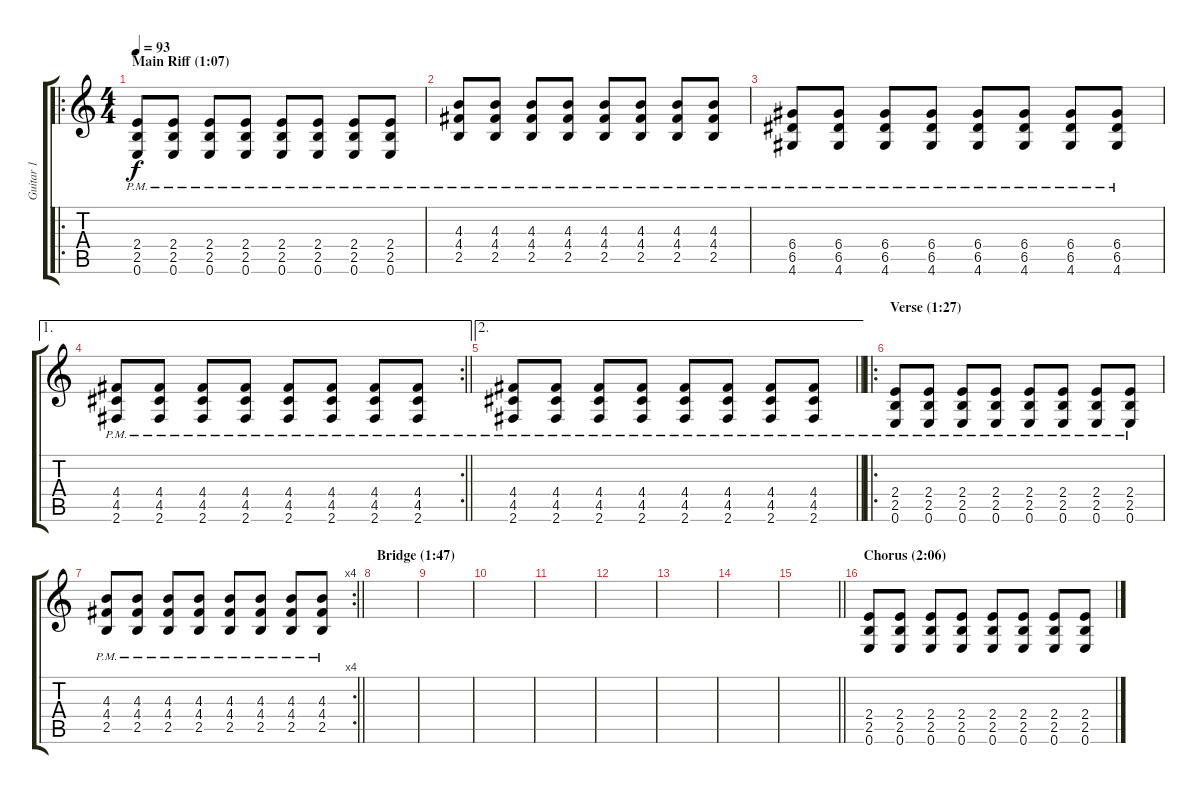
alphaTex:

\track ("Guitar 1" "Guitar 1") {instrument distortionguitar}
\staff {score tabs}
\tuning (E4 B3 G3 D3 A2 E2) {hide}
\ro
\ts (4 4)
\section ("" "Main Riff (1:07)")
\tempo 93
\clef g2
\ks c
(2.4{pm} 2.5{pm} 0.6{pm}).8{dy f} (2.4{pm} 2.5{pm} 0.6{pm}).8 (2.4{pm} 2.5{pm} 0.6{pm}).8 (2.4{pm} 2.5{pm} 0.6{pm}).8 (2.4{pm} 2.5{pm} 0.6{pm}).8 (2.4{pm} 2.5{pm} 0.6{pm}).8 (2.4{pm} 2.5{pm} 0.6{pm}).8 (2.4{pm} 2.5{pm} 0.6{pm}).8 |
(4.3{pm} 4.4{pm} 2.5{pm}).8 (4.3{pm} 4.4{pm} 2.5{pm}).8 (4.3{pm} 4.4{pm} 2.5{pm}).8 (4.3{pm} 4.4{pm} 2.5{pm}).8 (4.3{pm} 4.4{pm} 2.5{pm}).8 (4.3{pm} 4.4{pm} 2.5{pm}).8 (4.3{pm} 4.4{pm} 2.5{pm}).8 (4.3{pm} 4.4{pm} 2.5{pm}).8 |
(6.4{pm} 6.5{pm} 4.6{pm}).8 (6.4{pm} 6.5{pm} 4.6{pm}).8 (6.4{pm} 6.5{pm} 4.6{pm}).8 (6.4{pm} 6.5{pm} 4.6{pm}).8 (6.4{pm} 6.5{pm} 4.6{pm}).8 (6.4{pm} 6.5{pm} 4.6{pm}).8 (6.4{pm} 6.5{pm} 4.6{pm}).8 (6.4{pm} 6.5{pm} 4.6{pm}).8 |
\ae 1
\rc 2
\barLineRight lightlight
(4.4{pm} 4.5{pm} 2.6{pm}).8 (4.4{pm} 4.5{pm} 2.6{pm}).8 (4.4{pm} 4.5{pm} 2.6{pm}).8 (4.4{pm} 4.5{pm} 2.6{pm}).8 (4.4{pm} 4.5{pm} 2.6{pm}).8 (4.4{pm} 4.5{pm} 2.6{pm}).8 (4.4{pm} 4.5{pm} 2.6{pm}).8 (4.4{pm} 4.5{pm} 2.6{pm}).8 |
\ae 2
\barLineRight lightlight
(4.4{pm} 4.5{pm} 2.6{pm}).8 (4.4{pm} 4.5{pm} 2.6{pm}).8 (4.4{pm} 4.5{pm} 2.6{pm}).8 (4.4{pm} 4.5{pm} 2.6{pm}).8 (4.4{pm} 4.5{pm} 2.6{pm}).8 (4.4{pm} 4.5{pm} 2.6{pm}).8 (4.4{pm} 4.5{pm} 2.6{pm}).8 (4.4{pm} 4.5{pm} 2.6{pm}).8 |
\ro
\section ("" "Verse (1:27)")
(2.4{pm} 2.5{pm} 0.6{pm}).8 (2.4{pm} 2.5{pm} 0.6{pm}).8 (2.4{pm} 2.5{pm} 0.6{pm}).8 (2.4{pm} 2.5{pm} 0.6{pm}).8 (2.4{pm} 2.5{pm} 0.6{pm}).8 (2.4{pm} 2.5{pm} 0.6{pm}).8 (2.4{pm} 2.5{pm} 0.6{pm}).8 (2.4{pm} 2.5{pm} 0.6{pm}).8 |
\rc 4
\barLineRight lightlight
(4.3{pm} 4.4{pm} 2.5{pm}).8 (4.3{pm} 4.4{pm} 2.5{pm}).8 (4.3{pm} 4.4{pm} 2.5{pm}).8 (4.3{pm} 4.4{pm} 2.5{pm}).8 (4.3{pm} 4.4{pm} 2.5{pm}).8 (4.3{pm} 4.4{pm} 2.5{pm}).8 (4.3{pm} 4.4{pm} 2.5{pm}).8 (4.3{pm} 4.4{pm} 2.5{pm}).8 |
\section ("" "Bridge (1:47)")
|
|
|
|
|
|
|
\barLineRight lightlight
|
\section ("" "Chorus (2:06)")
(2.4 2.5 0.6).8 (2.4 2.5 0.6).8 (2.4 2.5 0.6).8 (2.4 2.5 0.6).8 (2.4 2.5 0.6).8 (2.4 2.5 0.6).8 (2.4 2.5 0.6).8 (2.4 2.5 0.6).8
